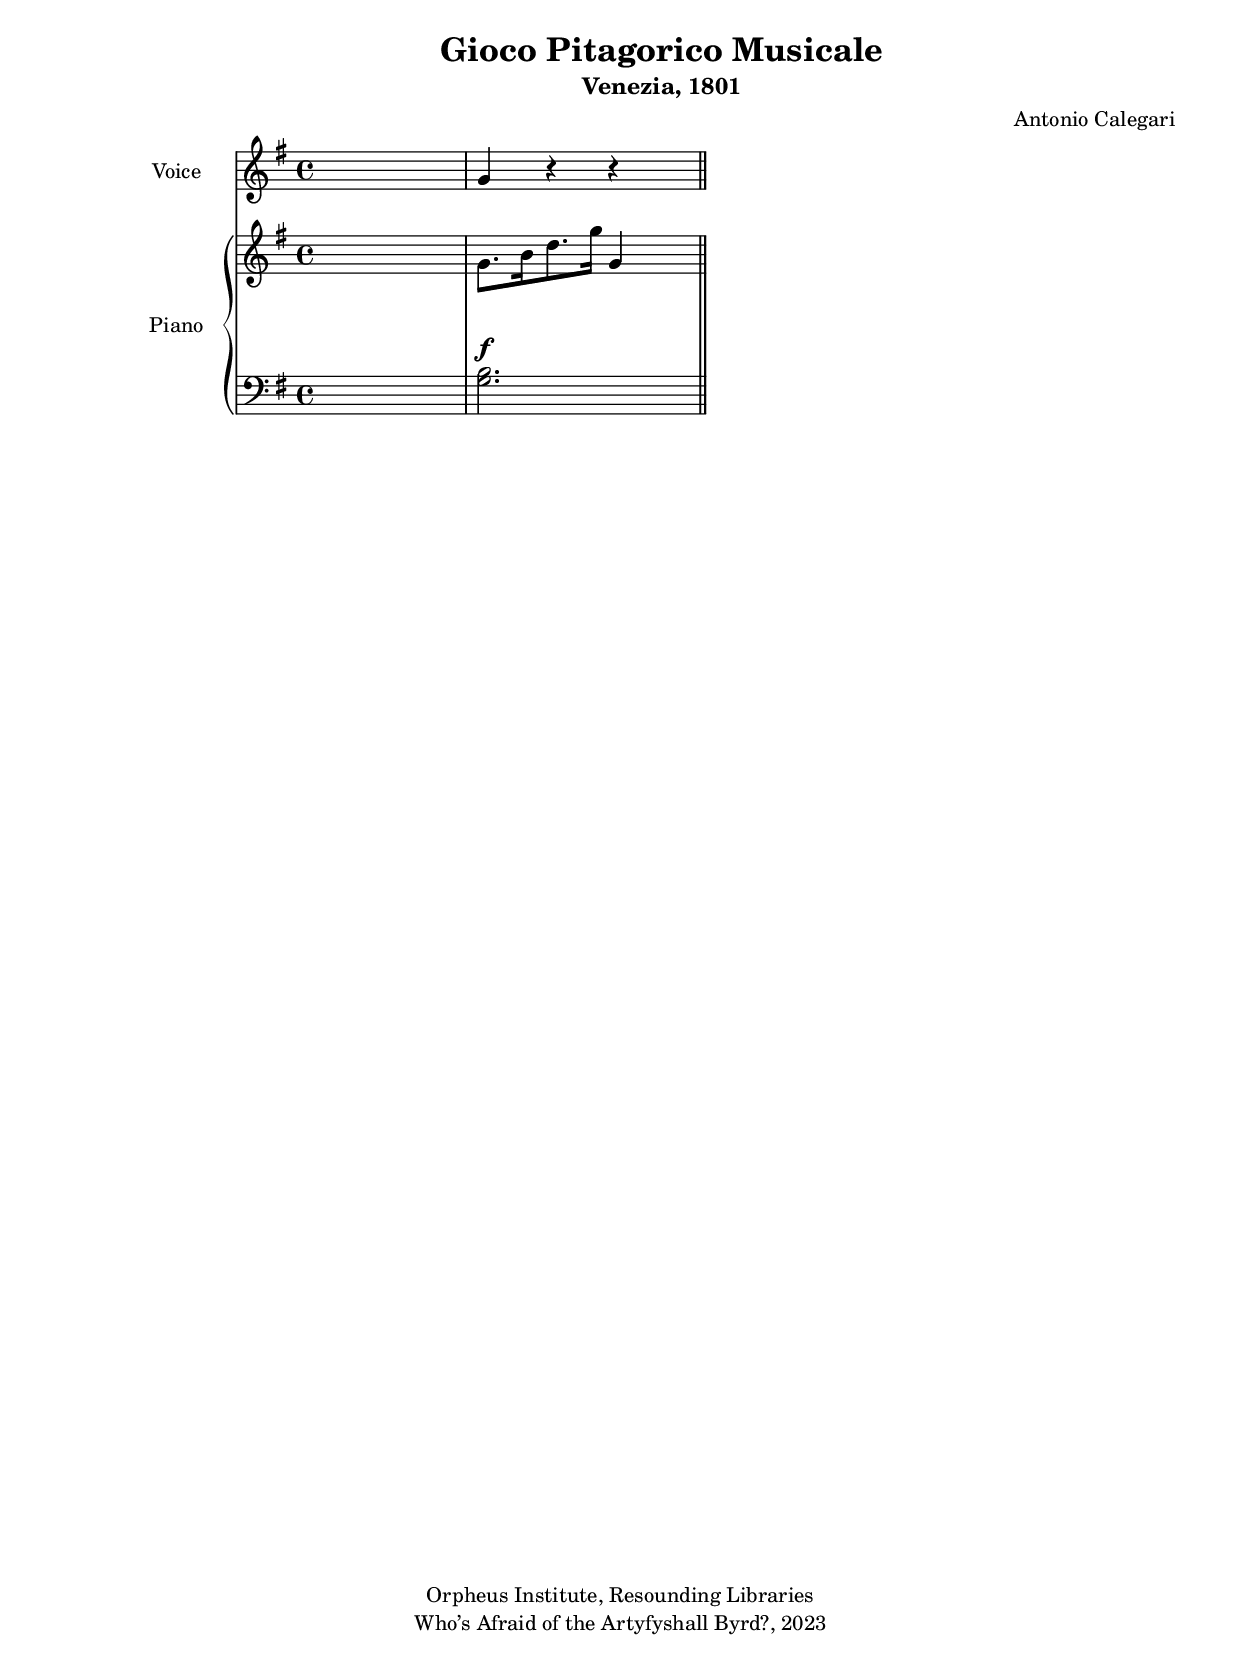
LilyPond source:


\include "paper_settings.ly"

\score{
 << 
    %Voice part
    \context Staff = "voice" \with { instrumentName = "Voice" }
    
    <<
    \set Staff.midiInstrument =#"voice oohs" {

   \key g \major \clef treble
    s1
    \relative c''{
  g4 r r s \bar"||"
}

    
    }  
    
    >>  
    
    %Piano part
    \context PianoStaff \with { instrumentName = "Piano"}
    <<
       \context Staff = "rh" {
         \key g \major \clef treble
         s1
         \relative c'{
  g'8. [b16 d8. g16] g,4 s \bar"||"
}

         
        }
        
        \context Staff = "lh" {
        \key g \major \clef bass
        s1
        \relative c{
  <g' b>2.^\f s4 \bar"||"
}

          
        }
        
    >>
    

  
 >> 
\include "layout_settings.ly"
 
}
    